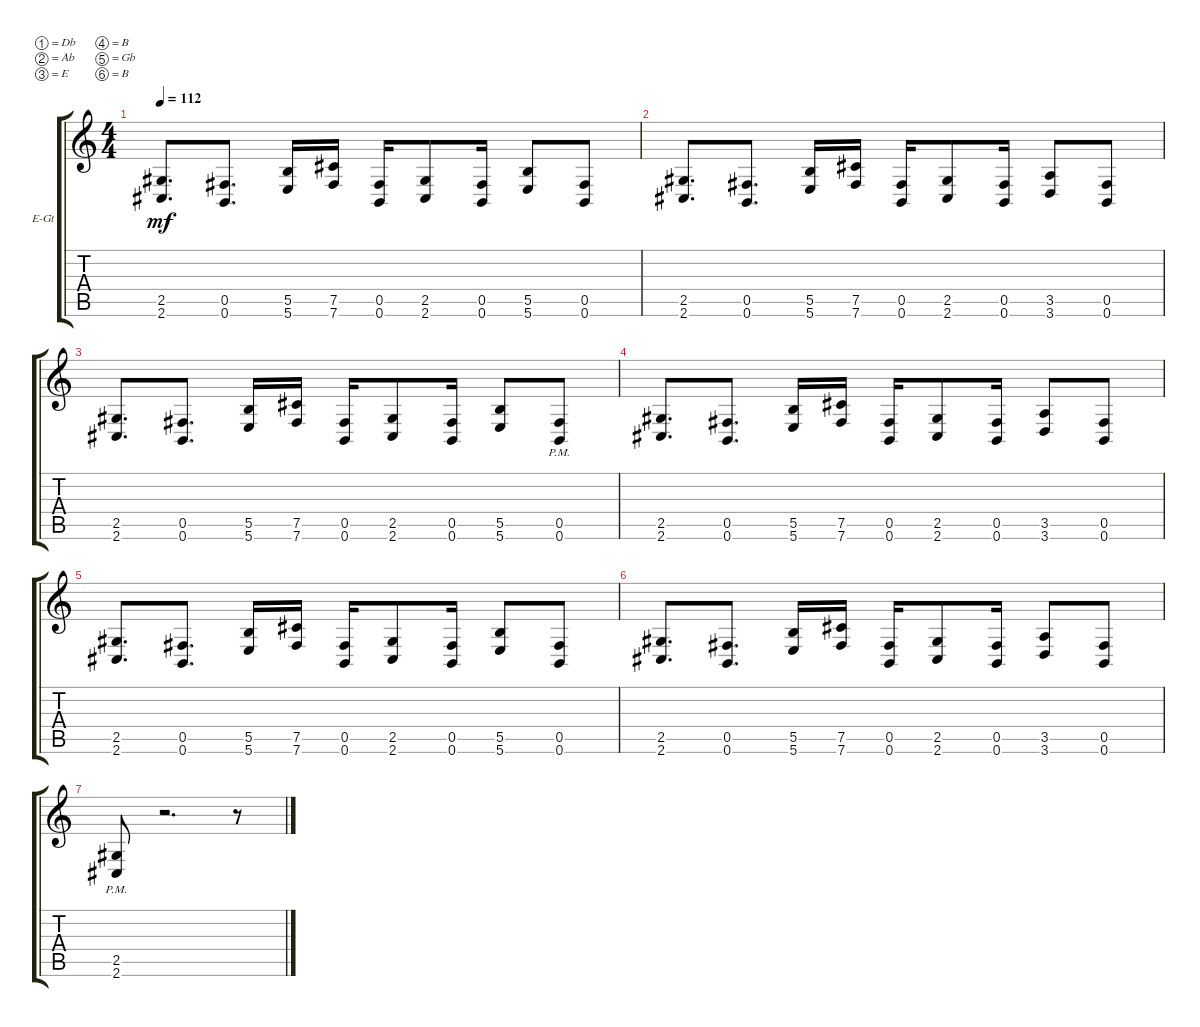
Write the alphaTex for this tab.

\defaultSystemsLayout 4
\bracketExtendMode groupsimilarinstruments
\firstSystemTrackNameOrientation horizontal
\otherSystemsTrackNameOrientation horizontal
\track ("Серж" "E-Gt") {instrument overdrivenguitar}
\staff {score tabs}
\tuning (Db4 Ab3 E3 B2 Gb2 B1)
\ts (4 4)
\tempo 112
\clef g2
\ks c
(2.6 2.5).8{d dy mf} (0.6 0.5).8{d} (5.6 5.5).16 (7.6 7.5).16 (0.6 0.5).16 (2.6 2.5).8 (0.6 0.5).16 (5.6 5.5).8 (0.6 0.5).8 |
(2.6 2.5).8{d} (0.6 0.5).8{d} (5.6 5.5).16 (7.6 7.5).16 (0.6 0.5).16 (2.6 2.5).8 (0.6 0.5).16 (3.6 3.5).8 (0.6 0.5).8 |
(2.6 2.5).8{d} (0.6 0.5).8{d} (5.6 5.5).16 (7.6 7.5).16 (0.6 0.5).16 (2.6 2.5).8 (0.6 0.5).16 (5.6 5.5).8 (0.6{pm} 0.5).8 |
(2.6 2.5).8{d} (0.6 0.5).8{d} (5.6 5.5).16 (7.6 7.5).16 (0.6 0.5).16 (2.6 2.5).8 (0.6 0.5).16 (3.6 3.5).8 (0.6 0.5).8 |
(2.6 2.5).8{d} (0.6 0.5).8{d} (5.6 5.5).16 (7.6 7.5).16 (0.6 0.5).16 (2.6 2.5).8 (0.6 0.5).16 (5.6 5.5).8 (0.6 0.5).8 |
(2.6 2.5).8{d} (0.6 0.5).8{d} (5.6 5.5).16 (7.6 7.5).16 (0.6 0.5).16 (2.6 2.5).8 (0.6 0.5).16 (3.6 3.5).8 (0.6 0.5).8 |
(2.6 2.5{pm}).8 r.2{d} r.8
